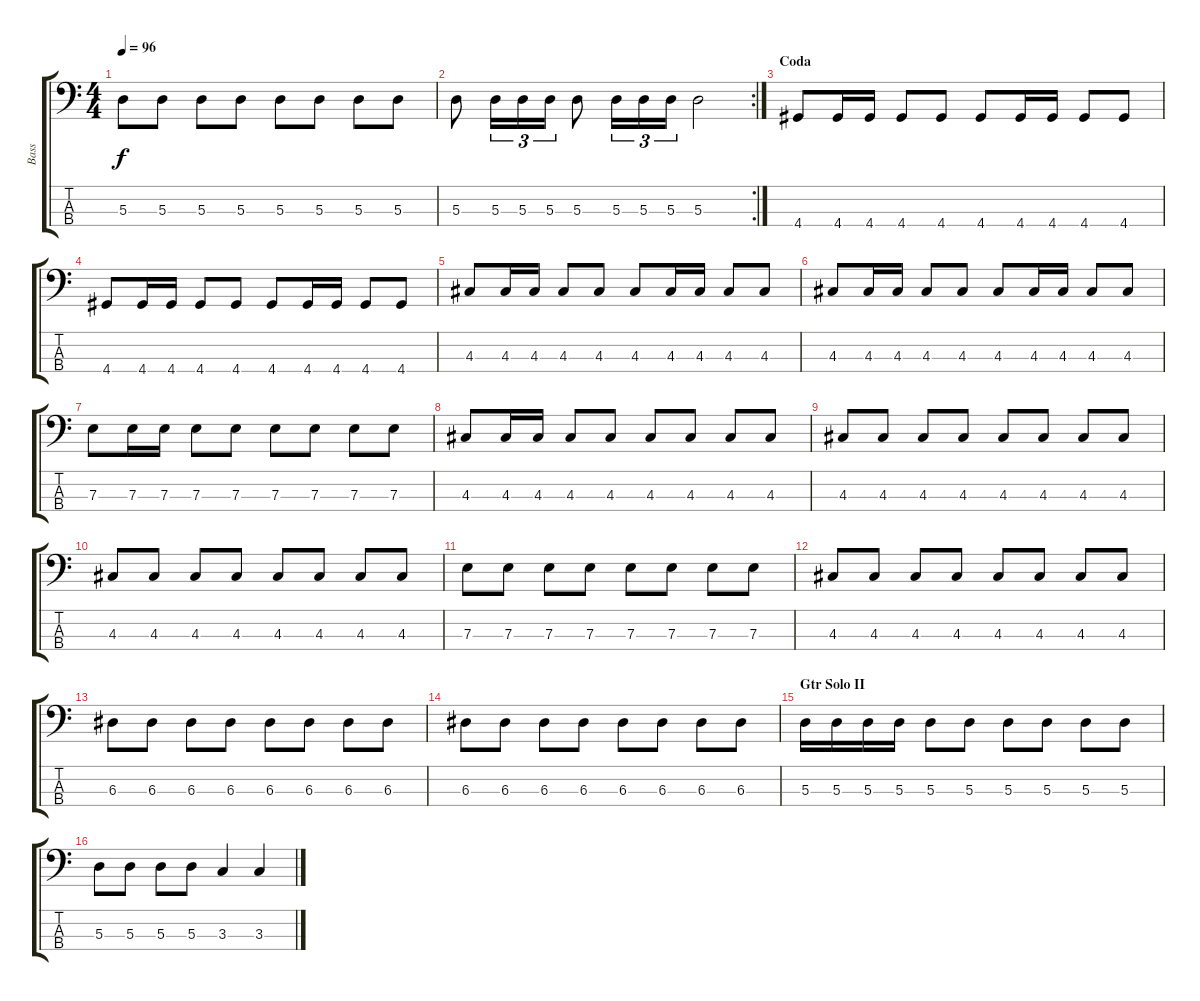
\track ("Bass" "Bass") {instrument electricbassfinger}
\staff {score tabs}
\tuning (G2 D2 A1 E1) {hide}
\ts (4 4)
\tempo 96
\clef f4
\ks c
5.3.8{dy f} 5.3.8 5.3.8 5.3.8 5.3.8 5.3.8 5.3.8 5.3.8 |
\rc 2
5.3.8 5.3.16{tu (3 2)} 5.3.16{tu (3 2)} 5.3.16{tu (3 2)} 5.3.8 5.3.16{tu (3 2)} 5.3.16{tu (3 2)} 5.3.16{tu (3 2)} 5.3.2 |
\section ("" "Coda")
4.4.8 4.4.16 4.4.16 4.4.8 4.4.8 4.4.8 4.4.16 4.4.16 4.4.8 4.4.8 |
4.4.8 4.4.16 4.4.16 4.4.8 4.4.8 4.4.8 4.4.16 4.4.16 4.4.8 4.4.8 |
4.3.8 4.3.16 4.3.16 4.3.8 4.3.8 4.3.8 4.3.16 4.3.16 4.3.8 4.3.8 |
4.3.8 4.3.16 4.3.16 4.3.8 4.3.8 4.3.8 4.3.16 4.3.16 4.3.8 4.3.8 |
7.3.8 7.3.16 7.3.16 7.3.8 7.3.8 7.3.8 7.3.8 7.3.8 7.3.8 |
4.3.8 4.3.16 4.3.16 4.3.8 4.3.8 4.3.8 4.3.8 4.3.8 4.3.8 |
4.3.8 4.3.8 4.3.8 4.3.8 4.3.8 4.3.8 4.3.8 4.3.8 |
4.3.8 4.3.8 4.3.8 4.3.8 4.3.8 4.3.8 4.3.8 4.3.8 |
7.3.8 7.3.8 7.3.8 7.3.8 7.3.8 7.3.8 7.3.8 7.3.8 |
4.3.8 4.3.8 4.3.8 4.3.8 4.3.8 4.3.8 4.3.8 4.3.8 |
6.3.8 6.3.8 6.3.8 6.3.8 6.3.8 6.3.8 6.3.8 6.3.8 |
6.3.8 6.3.8 6.3.8 6.3.8 6.3.8 6.3.8 6.3.8 6.3.8 |
\section ("" "Gtr Solo II")
5.3.16 5.3.16 5.3.16 5.3.16 5.3.8 5.3.8 5.3.8 5.3.8 5.3.8 5.3.8 |
5.3.8 5.3.8 5.3.8 5.3.8 3.3.4 3.3.4
